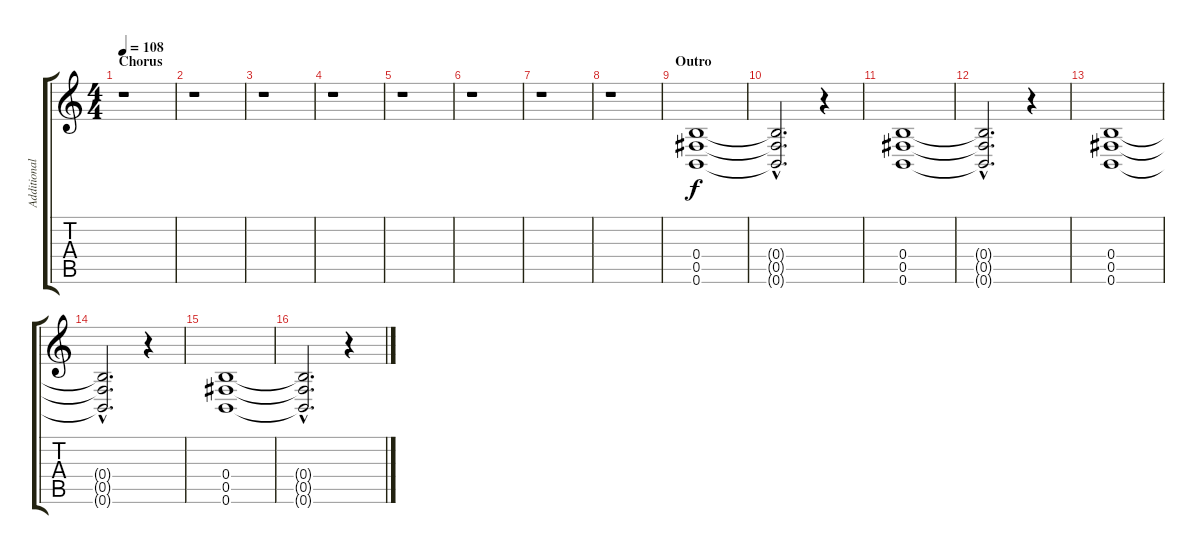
\track ("Additional guitar" "Additional") {instrument overdrivenguitar}
\staff {score tabs}
\tuning (Db4 Ab3 E3 B2 Gb2 B1) {hide}
\ts (4 4)
\section ("" "Chorus")
\tempo 108
\clef g2
\ks c
r.1{dy f} |
r.1 |
r.1 |
r.1 |
r.1 |
r.1 |
r.1 |
r.1 |
\section ("" "Outro")
(0.4 0.5 0.6).1 |
(0.4{hac t} 0.5{hac t} 0.6{hac t}).2{d} r.4 |
(0.4 0.5 0.6).1 |
(0.4{hac t} 0.5{hac t} 0.6{hac t}).2{d} r.4 |
(0.4 0.5 0.6).1 |
(0.4{hac t} 0.5{hac t} 0.6{hac t}).2{d} r.4 |
(0.4 0.5 0.6).1 |
(0.4{hac t} 0.5{hac t} 0.6{hac t}).2{d} r.4
